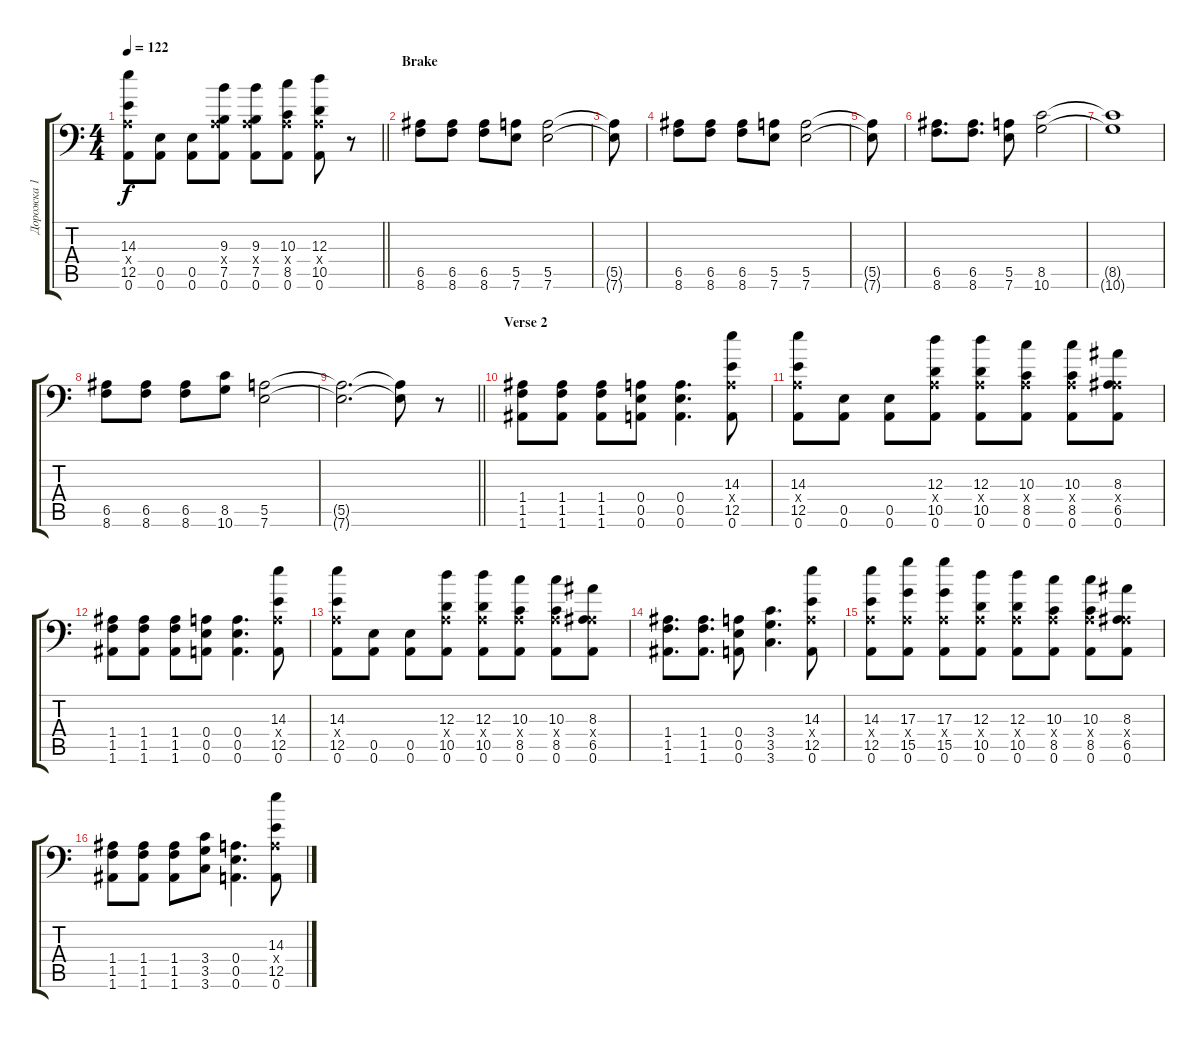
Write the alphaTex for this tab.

\track ("Дорожка 1" "Дорожка 1") {instrument overdrivenguitar}
\staff {score tabs}
\tuning (B3 Gb3 D3 A2 E2 A1) {hide}
\ts (4 4)
\tempo 122
\clef f4
\barLineRight lightlight
\ks c
(14.3 0.4{x} 12.5 0.6).8{dy f} (0.5 0.6).8 (0.5 0.6).8 (9.3 0.4{x} 7.5 0.6).8 (9.3 0.4{x} 7.5 0.6).8 (10.3 0.4{x} 8.5 0.6).8 (12.3 0.4{x} 10.5 0.6).8 r.8 |
\section ("" "Brake")
(6.5 8.6).8{volume 10 instrument electricguitarmuted} (6.5 8.6).8 (6.5 8.6).8 (5.5 7.6).8 (5.5 7.6).2 |
(5.5{t} 7.6{t}).8 |
(6.5 8.6).8 (6.5 8.6).8 (6.5 8.6).8 (5.5 7.6).8 (5.5 7.6).2 |
(5.5{t} 7.6{t}).8 |
(6.5 8.6).8{d} (6.5 8.6).8{d} (5.5 7.6).8 (8.5 10.6).2 |
(8.5{t} 10.6{t}).1 |
(6.5 8.6).8 (6.5 8.6).8 (6.5 8.6).8 (8.5 10.6).8 (5.5 7.6).2 |
\barLineRight lightlight
(5.5{t} 7.6{t}).2{d} (5.5{t} 7.6{t}).8 r.8 |
\section ("" "Verse 2")
(1.4 1.5 1.6).8{volume 13 instrument overdrivenguitar} (1.4 1.5 1.6).8 (1.4 1.5 1.6).8 (0.4 0.5 0.6).8 (0.4 0.5 0.6).4{d} (14.3 0.4{x} 12.5 0.6).8 |
(14.3 0.4{x} 12.5 0.6).8 (0.5 0.6).8 (0.5 0.6).8 (12.3 0.4{x} 10.5 0.6).8 (12.3 0.4{x} 10.5 0.6).8 (10.3 0.4{x} 8.5 0.6).8 (10.3 0.4{x} 8.5 0.6).8 (8.3 0.4{x} 6.5 0.6).8 |
(1.4 1.5 1.6).8 (1.4 1.5 1.6).8 (1.4 1.5 1.6).8 (0.4 0.5 0.6).8 (0.4 0.5 0.6).4{d} (14.3 0.4{x} 12.5 0.6).8 |
(14.3 0.4{x} 12.5 0.6).8 (0.5 0.6).8 (0.5 0.6).8 (12.3 0.4{x} 10.5 0.6).8 (12.3 0.4{x} 10.5 0.6).8 (10.3 0.4{x} 8.5 0.6).8 (10.3 0.4{x} 8.5 0.6).8 (8.3 0.4{x} 6.5 0.6).8 |
(1.4 1.5 1.6).8{d} (1.4 1.5 1.6).8{d} (0.4 0.5 0.6).8 (3.4 3.5 3.6).4{d} (14.3 0.4{x} 12.5 0.6).8 |
(14.3 0.4{x} 12.5 0.6).8 (17.3 0.4{x} 15.5 0.6).8 (17.3 0.4{x} 15.5 0.6).8 (12.3 0.4{x} 10.5 0.6).8 (12.3 0.4{x} 10.5 0.6).8 (10.3 0.4{x} 8.5 0.6).8 (10.3 0.4{x} 8.5 0.6).8 (8.3 0.4{x} 6.5 0.6).8 |
(1.4 1.5 1.6).8 (1.4 1.5 1.6).8 (1.4 1.5 1.6).8 (3.4 3.5 3.6).8 (0.4 0.5 0.6).4{d} (14.3 0.4{x} 12.5 0.6).8
